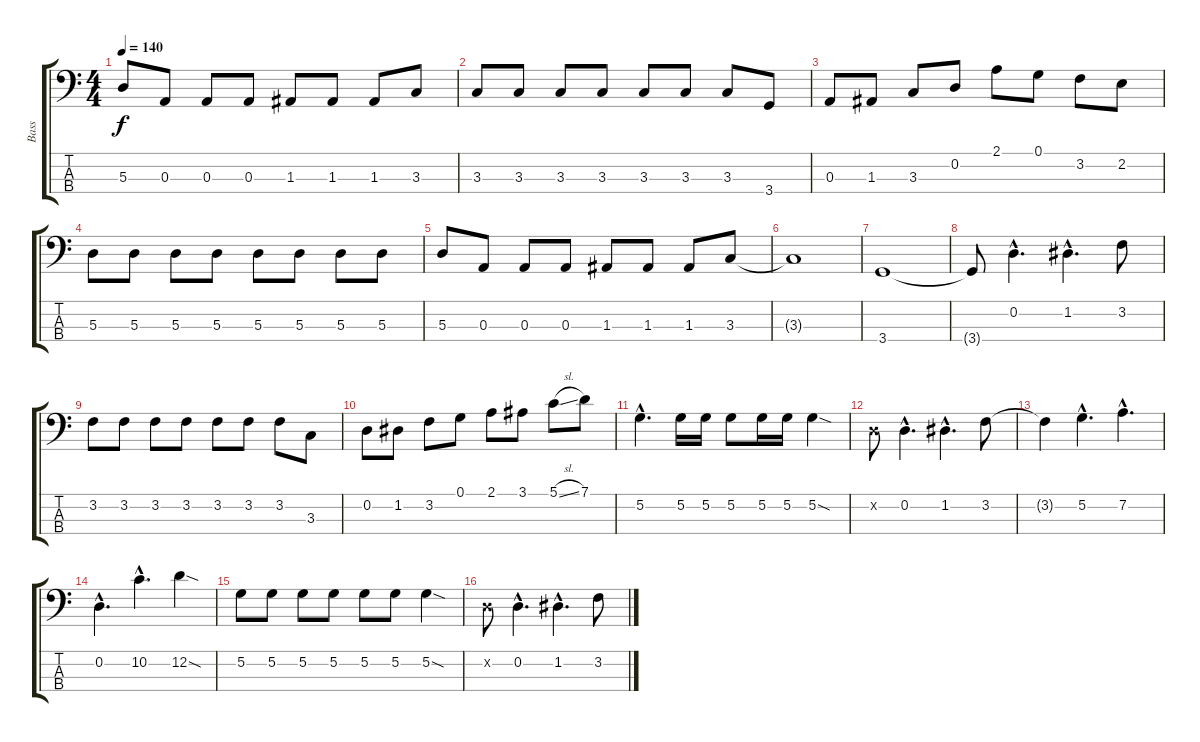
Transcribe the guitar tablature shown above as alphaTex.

\track ("Bass" "Bass") {instrument electricbasspick}
\staff {score tabs}
\tuning (G2 D2 A1 E1) {hide}
\ts (4 4)
\tempo 140
\clef f4
\ks c
5.3.8{dy f} 0.3.8 0.3.8 0.3.8 1.3.8 1.3.8 1.3.8 3.3.8 |
3.3.8 3.3.8 3.3.8 3.3.8 3.3.8 3.3.8 3.3.8 3.4.8 |
0.3.8 1.3.8 3.3.8 0.2.8 2.1.8 0.1.8 3.2.8 2.2.8 |
5.3.8 5.3.8 5.3.8 5.3.8 5.3.8 5.3.8 5.3.8 5.3.8 |
5.3.8 0.3.8 0.3.8 0.3.8 1.3.8 1.3.8 1.3.8 3.3.8 |
3.3{t}.1 |
3.4.1 |
3.4{t}.8 0.2{hac}.4{d} 1.2{hac}.4{d} 3.2.8 |
3.2.8 3.2.8 3.2.8 3.2.8 3.2.8 3.2.8 3.2.8 3.3.8 |
0.2.8 1.2.8 3.2.8 0.1.8 2.1.8 3.1.8 5.1{sl}.8 7.1.8 |
5.2{hac}.4{d} 5.2.16 5.2.16 5.2.8 5.2.16 5.2.16 5.2{sod}.4 |
0.2{x}.8 0.2{hac}.4{d} 1.2{hac}.4{d} 3.2.8 |
3.2{t}.4 5.2{hac}.4{d} 7.2{hac}.4{d} |
0.2{hac}.4{d} 10.2{hac}.4{d} 12.2{sod}.4 |
5.2.8 5.2.8 5.2.8 5.2.8 5.2.8 5.2.8 5.2{sod}.4 |
0.2{x}.8 0.2{hac}.4{d} 1.2{hac}.4{d} 3.2.8
